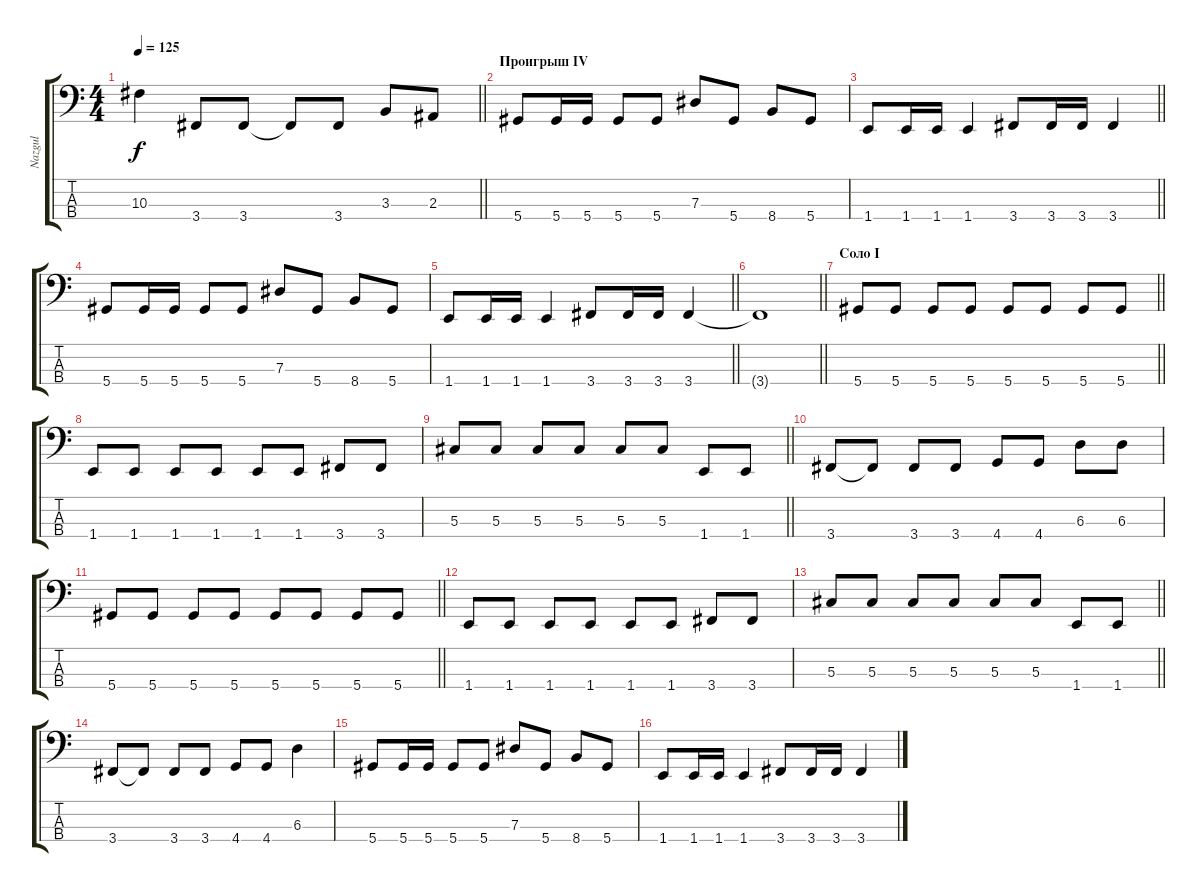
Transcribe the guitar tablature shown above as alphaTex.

\track ("Nazgul" "Nazgul") {instrument electricbasspick}
\staff {score tabs}
\tuning (Gb2 Db2 Ab1 Eb1) {hide}
\ts (4 4)
\tempo 125
\clef f4
\barLineRight lightlight
\ks c
10.3.4{dy f} 3.4.8 3.4.8 3.4{t}.8 3.4.8 3.3.8 2.3.8 |
\section ("" "Проигрыш IV")
5.4.8 5.4.16 5.4.16 5.4.8 5.4.8 7.3.8 5.4.8 8.4.8 5.4.8 |
\barLineRight lightlight
1.4.8 1.4.16 1.4.16 1.4.4 3.4.8 3.4.16 3.4.16 3.4.4 |
5.4.8 5.4.16 5.4.16 5.4.8 5.4.8 7.3.8 5.4.8 8.4.8 5.4.8 |
\barLineRight lightlight
1.4.8 1.4.16 1.4.16 1.4.4 3.4.8 3.4.16 3.4.16 3.4.4 |
\barLineRight lightlight
3.4{t}.1 |
\section ("" "Соло I")
\barLineRight lightlight
5.4.8 5.4.8 5.4.8 5.4.8 5.4.8 5.4.8 5.4.8 5.4.8 |
1.4.8 1.4.8 1.4.8 1.4.8 1.4.8 1.4.8 3.4.8 3.4.8 |
\barLineRight lightlight
5.3.8 5.3.8 5.3.8 5.3.8 5.3.8 5.3.8 1.4.8 1.4.8 |
3.4.8 3.4{t}.8 3.4.8 3.4.8 4.4.8 4.4.8 6.3.8 6.3.8 |
\barLineRight lightlight
5.4.8 5.4.8 5.4.8 5.4.8 5.4.8 5.4.8 5.4.8 5.4.8 |
1.4.8 1.4.8 1.4.8 1.4.8 1.4.8 1.4.8 3.4.8 3.4.8 |
\barLineRight lightlight
5.3.8 5.3.8 5.3.8 5.3.8 5.3.8 5.3.8 1.4.8 1.4.8 |
3.4.8 3.4{t}.8 3.4.8 3.4.8 4.4.8 4.4.8 6.3.4 |
5.4.8 5.4.16 5.4.16 5.4.8 5.4.8 7.3.8 5.4.8 8.4.8 5.4.8 |
1.4.8 1.4.16 1.4.16 1.4.4 3.4.8 3.4.16 3.4.16 3.4.4
